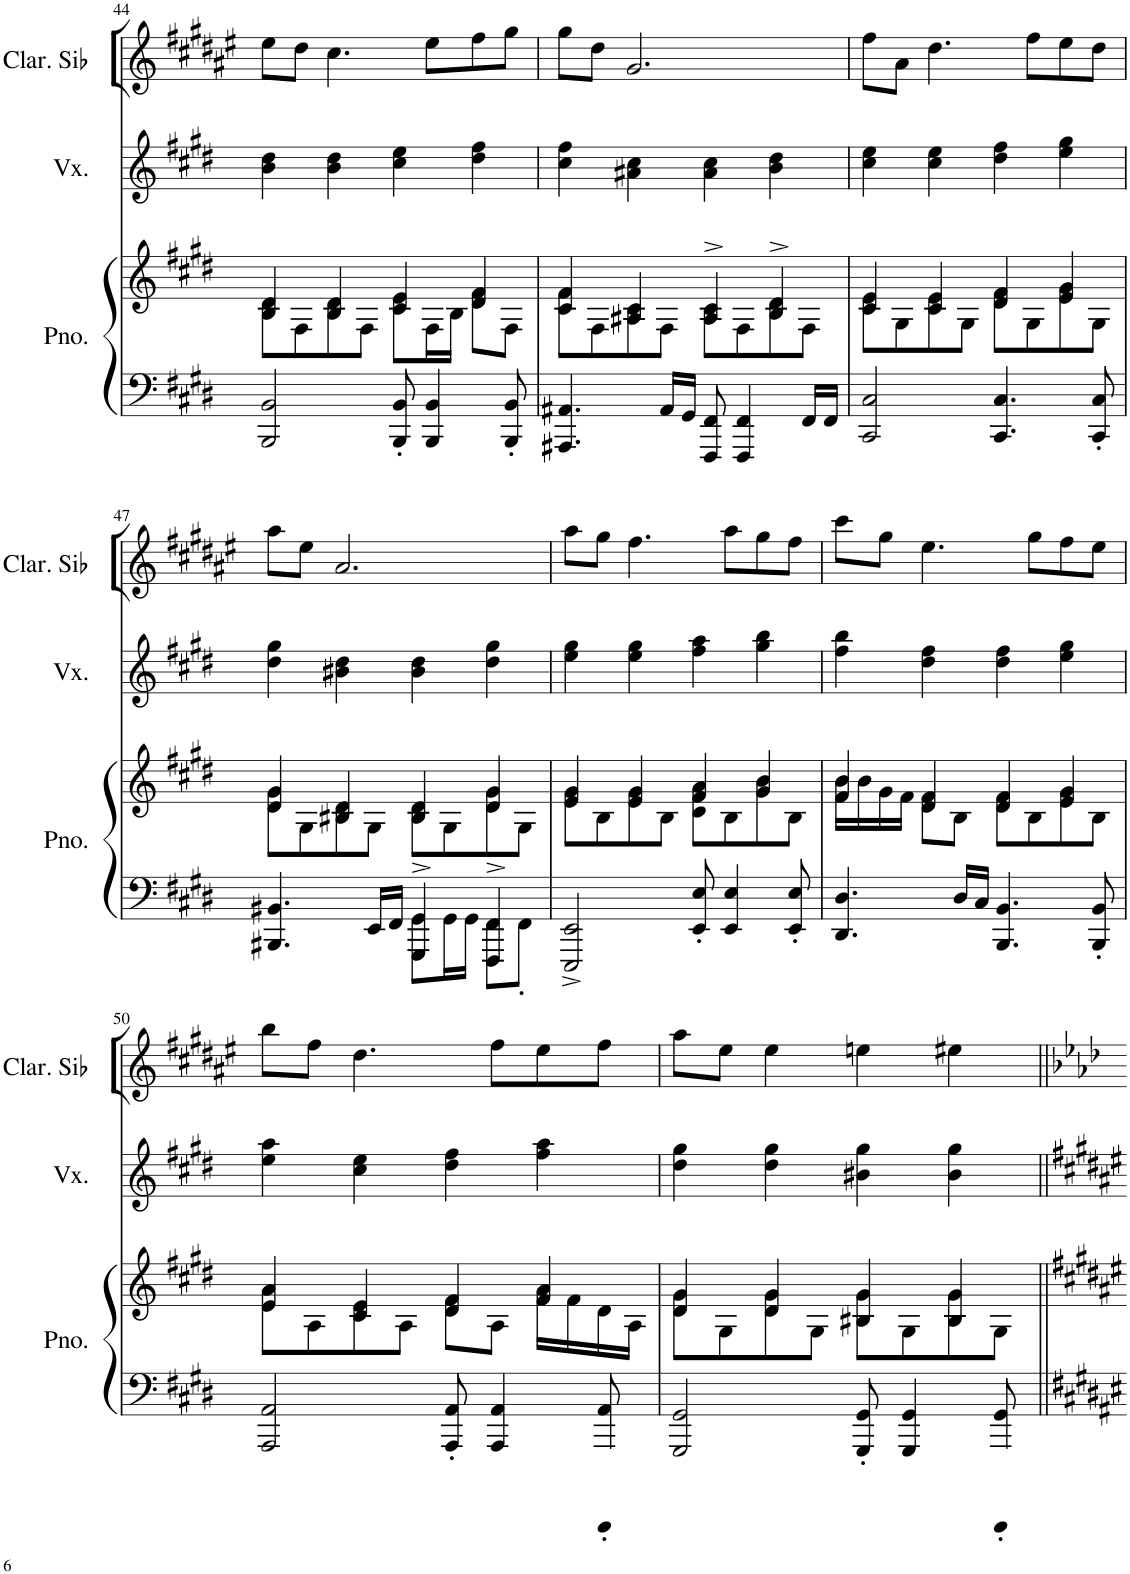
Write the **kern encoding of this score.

**kern	**kern	**kern	**kern
*part3	*part3	*part2	*part1
*staff4	*staff3	*staff2	*staff1
*I"Piano	*	*I"Voix	*I"Clarinette en Sib
*I'Pno.	*	*I'Vx.	*I'Clar. Sib
!!LO:PB:g=z
*clefF4	*clefG2	*clefG2	*clefG2
*	*	*	*Trd1c2
*k[f#c#g#d#]	*k[f#c#g#d#]	*k[f#c#g#d#]	*k[f#c#g#d#a#e#]
*M4/4	*M4/4	*M4/4	*M4/4
=44	=44	=44	=44
*	*^	*	*
2BBB/ 2BB/	4B/ 4d#/	8B\ 8d#\L	4b\ 4dd#\	8ee#\L
.	.	8F#\	.	8dd#\J
.	4B/ 4d#/	8B\ 8d#\	4b\ 4dd#\	4.cc#\
.	.	8F#\J	.	.
8BBB/' 8BB/'	4c#/ 4e/	8c#\ 8e\L	4cc#\ 4ee\	.
4BBB/ 4BB/	.	16F#\L	.	8ee#\L
.	.	16B\JJ	.	.
.	4d#/ 4f#/	8d#\ 8f#\L	4dd#\ 4ff#\	8ff#\
8BBB/' 8BB/'	.	8F#\J	.	8gg#\J
=45	=45	=45	=45	=45
4.AAA#X/ 4.AA#X/	4c#/ 4f#/	8c#\ 8f#\L	4cc#\ 4ff#\	8gg#\L
.	.	8F#\	.	8dd#\J
.	4A#X/ 4c#/	8A#\ 8c#\	4a#X\ 4cc#\	2.g#/
16AA#/LL	.	8F#\J	.	.
16GG#/JJ	.	.	.	.
8FFF#/ 8FF#/	4A#/^ 4c#/^	8A#\ 8c#\L	4a#\ 4cc#\	.
4FFF#/ 4FF#/	.	8F#\	.	.
.	4B/^ 4d#/^	8B\ 8d#\	4b\ 4dd#\	.
16FF#/LL	.	8F#\J	.	.
16FF#/JJ	.	.	.	.
=46	=46	=46	=46	=46
2CC#/ 2C#/	4c#/ 4e/	8c#\ 8e\L	4cc#\ 4ee\	8ff#\L
.	.	8G#\	.	8a#\J
.	4c#/ 4e/	8c#\ 8e\	4cc#\ 4ee\	4.dd#\
.	.	8G#\J	.	.
4.CC#/ 4.C#/	4d#/ 4f#/	8d#\ 8f#\L	4dd#\ 4ff#\	.
.	.	8G#\	.	8ff#\L
.	4e/ 4g#/	8e\ 8g#\	4ee\ 4gg#\	8ee#\
8CC#/' 8C#/'	.	8G#\J	.	8dd#\J
!!LO:LB:g=z
=47	=47	=47	=47	=47
*^	*	*	*	*
4.BBB#X/ 4.BB#X/	2ryy	4d#/ 4g#/	8d#\ 8g#\L	4dd#\ 4gg#\	8aa#\L
.	.	.	8G#\	.	8ee#\J
.	.	4B#X/ 4d#/	8B#\ 8d#\	4b#X\ 4dd#\	2.a#/
16EE/LL	.	.	8G#\J	.	.
16FF#/JJ	.	.	.	.	.
4GGG#/^ 4GG#/^	8GGG#\ 8GG#\L	4B#/ 4d#/	8B#\ 8d#\L	4b#\ 4dd#\	.
.	16GG#\L	.	8G#\	.	.
.	16GG#\JJ	.	.	.	.
4FFF#/^ 4FF#/^	8FFF#\ 8FF#\L	4d#/ 4g#/	8d#\ 8g#\	4dd#\ 4gg#\	.
.	8FF#'\J	.	8G#\J	.	.
*v	*v	*	*	*	*
=48	=48	=48	=48	=48
2EEE/^ 2EE/^	4e/ 4g#/	8e\ 8g#\L	4ee\ 4gg#\	8aa#\L
.	.	8B\	.	8gg#\J
.	4e/ 4g#/	8e\ 8g#\	4ee\ 4gg#\	4.ff#\
.	.	8B\J	.	.
8EE/' 8E/'	4f#/ 4a/	8f#\ 8a\L	4ff#\ 4aa\	.
4EE/ 4E/	.	8B\	.	8aa#\L
.	4g#/ 4b/	8g#\ 8b\	4gg#\ 4bb\	8gg#\
8EE/' 8E/'	.	8B\J	.	8ff#\J
=49	=49	=49	=49	=49
4.DD#/ 4.D#/	4f#/ 4b/	16f#\ 16b\LL	4ff#\ 4bb\	8ccc#\L
.	.	16b\	.	.
.	.	16g#\	.	8gg#\J
.	.	16f#\JJ	.	.
.	4d#/ 4f#/	8d#\ 8f#\L	4dd#\ 4ff#\	4.ee#\
16D#/LL	.	8B\J	.	.
16C#/JJ	.	.	.	.
4.BBB/ 4.BB/	4d#/ 4f#/	8d#\ 8f#\L	4dd#\ 4ff#\	.
.	.	8B\	.	8gg#\L
.	4e/ 4g#/	8e\ 8g#\	4ee\ 4gg#\	8ff#\
8BBB/' 8BB/'	.	8B\J	.	8ee#\J
!!LO:LB:g=z
=50	=50	=50	=50	=50
2AAA/ 2AA/	4e/ 4a/	8e\ 8a\L	4ee\ 4aa\	8bb\L
.	.	8A\	.	8ff#\J
.	4c#/ 4e/	8c#\ 8e\	4cc#\ 4ee\	4.dd#\
.	.	8A\J	.	.
8AAA/' 8AA/'	4d#/ 4f#/	8d#\ 8f#\L	4dd#\ 4ff#\	.
4AAA/ 4AA/	.	8A\J	.	8ff#\L
.	4f#/ 4a/	16f#\ 16a\LL	4ff#\ 4aa\	8ee#\
.	.	16f#\	.	.
8GGG#/' 8AA/'	.	16d#\	.	8ff#\J
.	.	16A\JJ	.	.
=51	=51	=51	=51	=51
2GGG#/ 2GG#/	4d#/ 4g#/	8d#\ 8g#\L	4dd#\ 4gg#\	8aa#\L
.	.	8G#\	.	8ee#\J
.	4d#/ 4g#/	8d#\ 8g#\	4dd#\ 4gg#\	4ee#\
.	.	8G#\J	.	.
8GGG#/' 8GG#/'	4B#X/ 4g#/	8B#\ 8g#\L	4b#X\ 4gg#\	4een\
4GGG#/ 4GG#/	.	8G#\	.	.
.	4B#/ 4g#/	8B#\ 8g#\	4b#\ 4gg#\	4ee#X\
8GGG#/' 8GG#/'	.	8G#\J	.	.
*	*v	*v	*	*
=||	=||	=||	=||
*-	*-	*-	*-
